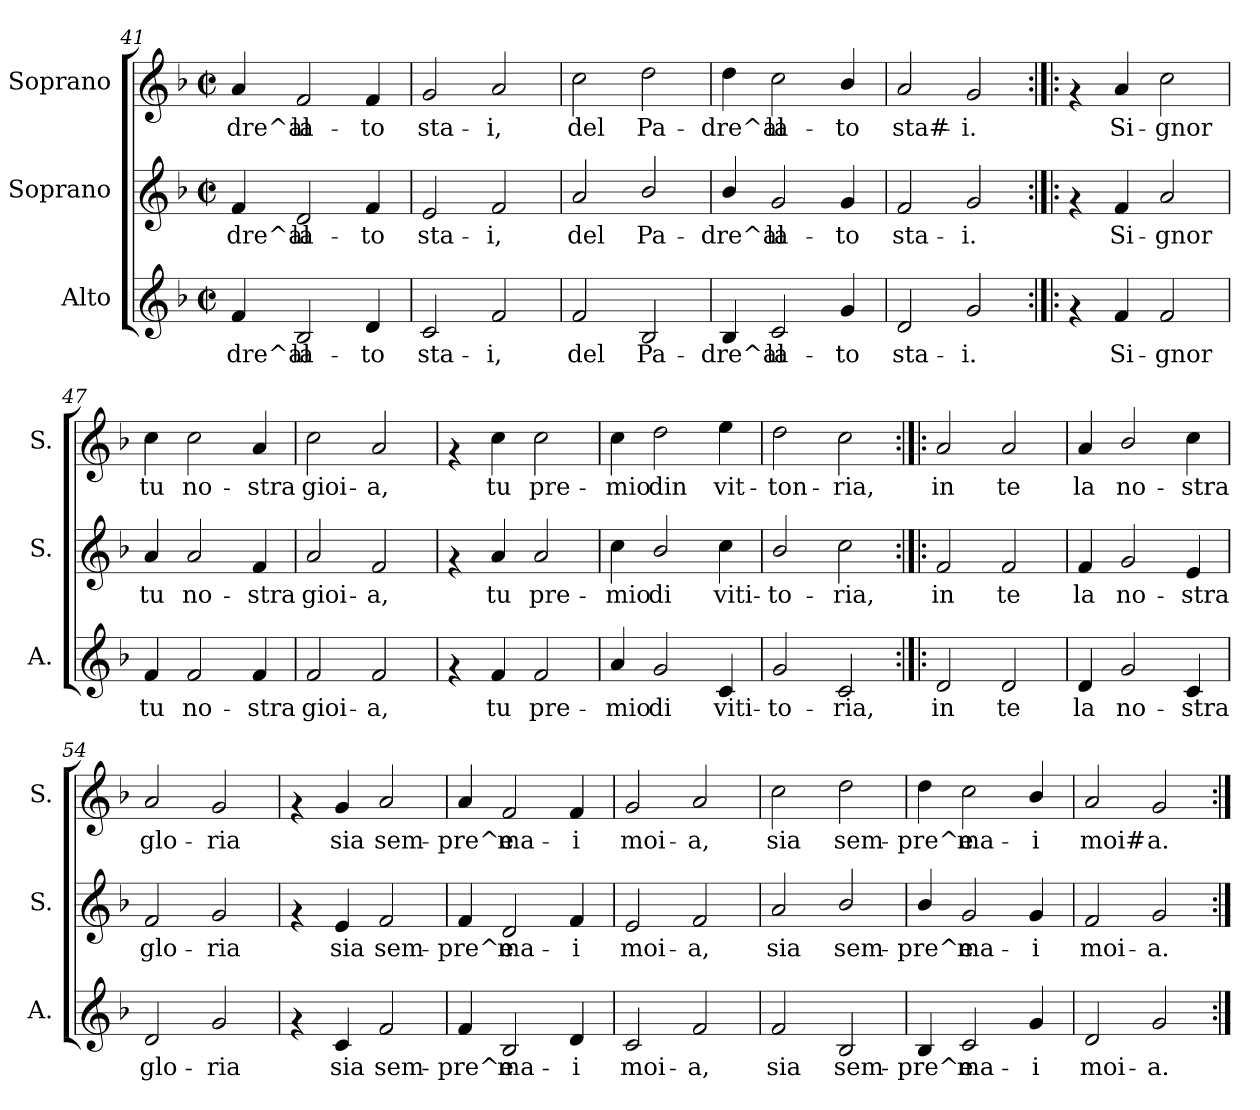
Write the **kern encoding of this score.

**kern	**text	**kern	**text	**kern	**text
*part3	*part3	*part2	*part2	*part1	*part1
*staff3	*staff3	*staff2	*staff2	*staff1	*staff1
*I"Alto	*	*I"Soprano	*	*I"Soprano	*
*I'A.	*	*I'S.	*	*I'S.	*
*clefG2	*	*clefG2	*	*clefG2	*
*k[b-]	*	*k[b-]	*	*k[b-]	*
*F:	*	*F:	*	*F:	*
*M2/2	*	*M2/2	*	*M2/2	*
*met(c|)	*	*met(c|)	*	*met(c|)	*
=41	=41	=41	=41	=41	=41
!	!LO:LY:a:cj	!	!LO:LY:b:cj	!	!LO:LY:b:cj
4f/	-dre^al	4f/	-dre^al	4a/	-dre^al
!	!LO:LY:a:cj	!	!LO:LY:b:cj	!	!LO:LY:b:cj
2B-/	la-	2d/	la-	2f/	la-
!	!LO:LY:a:cj	!	!LO:LY:b:cj	!	!LO:LY:b:cj
4d/	-to	4f/	-to	4f/	-to
=42	=42	=42	=42	=42	=42
!	!LO:LY:a:cj	!	!LO:LY:b:cj	!	!LO:LY:b:cj
2c/	sta-	2e/	sta-	2g/	sta-
!	!LO:LY:a:cj	!	!LO:LY:b:cj	!	!LO:LY:b:cj
2f/	-i,	2f/	-i,	2a/	-i,
=43	=43	=43	=43	=43	=43
!	!LO:LY:a:cj	!	!LO:LY:b:cj	!	!LO:LY:b:cj
2f/	del	2a/	del	2cc\	del
!	!LO:LY:a:cj	!	!LO:LY:b:cj	!	!LO:LY:b:cj
2B-/	Pa-	2b-/	Pa-	2dd\	Pa-
=44	=44	=44	=44	=44	=44
!	!LO:LY:a:cj	!	!LO:LY:b:cj	!	!LO:LY:b:cj
4B-/	-dre^al	4b-/	-dre^al	4dd\	-dre^al
!	!LO:LY:a:cj	!	!LO:LY:b:cj	!	!LO:LY:b:cj
2c/	la-	2g/	la-	2cc\	la-
!	!LO:LY:a:cj	!	!LO:LY:b:cj	!	!LO:LY:b:cj
4g/	-to	4g/	-to	4b-/	-to
=45	=45	=45	=45	=45	=45
!	!LO:LY:a:cj	!	!LO:LY:b:cj	!	!LO:LY:b:cj
2d/	sta-	2f/	sta-	2a/	sta#-
!	!LO:LY:a:cj	!	!LO:LY:b:cj	!	!LO:LY:b:cj
2g/	-i.	2g/	-i.	2g/	-i.
=46:|!|:	=46:|!|:	=46:|!|:	=46:|!|:	=46:|!|:	=46:|!|:
4rf	.	4rf	.	4rf	.
!	!LO:LY:a:cj	!	!LO:LY:b:cj	!	!LO:LY:b:cj
4f/	Si-	4f/	Si-	4a/	Si-
!	!LO:LY:a:cj	!	!LO:LY:b:cj	!	!LO:LY:b:cj
2f/	-gnor	2a/	-gnor	2cc\	-gnor
!!LO:LB:g=z
=47	=47	=47	=47	=47	=47
!	!LO:LY:a:cj	!	!LO:LY:b:cj	!	!LO:LY:b:cj
4f/	tu	4a/	tu	4cc\	tu
!	!LO:LY:a:cj	!	!LO:LY:b:cj	!	!LO:LY:b:cj
2f/	no-	2a/	no-	2cc\	no-
!	!LO:LY:a:cj	!	!LO:LY:b:cj	!	!LO:LY:b:cj
4f/	-stra	4f/	-stra	4a/	-stra
=48	=48	=48	=48	=48	=48
!	!LO:LY:a:cj	!	!LO:LY:b:cj	!	!LO:LY:b:cj
2f/	gioi-	2a/	gioi-	2cc\	gioi-
!	!LO:LY:a:cj	!	!LO:LY:b:cj	!	!LO:LY:b:cj
2f/	-a,	2f/	-a,	2a/	-a,
=49	=49	=49	=49	=49	=49
4rf	.	4rf	.	4rf	.
!	!LO:LY:a:cj	!	!LO:LY:b:cj	!	!LO:LY:b:cj
4f/	tu	4a/	tu	4cc\	tu
!	!LO:LY:a:cj	!	!LO:LY:b:cj	!	!LO:LY:b:cj
2f/	pre-	2a/	pre-	2cc\	pre-
=50	=50	=50	=50	=50	=50
!	!LO:LY:a:cj	!	!LO:LY:b:cj	!	!LO:LY:b:cj
4a/	-mio	4cc\	-mio	4cc\	-mio
!	!LO:LY:a:cj	!	!LO:LY:b:cj	!	!LO:LY:b:cj
2g/	di	2b-/	di	2dd\	din
!	!LO:LY:a:cj	!	!LO:LY:b:cj	!	!LO:LY:b:cj
4c/	viti-	4cc\	viti-	4ee\	vit-
=51	=51	=51	=51	=51	=51
!	!LO:LY:a:cj	!	!LO:LY:b:cj	!	!LO:LY:b:cj
2g/	-to-	2b-/	-to-	2dd\	-ton-
!	!LO:LY:a:cj	!	!LO:LY:b:cj	!	!LO:LY:b:cj
2c/	-ria,	2cc\	-ria,	2cc\	-ria,
=52:|!|:	=52:|!|:	=52:|!|:	=52:|!|:	=52:|!|:	=52:|!|:
!	!LO:LY:a:cj	!	!LO:LY:b:cj	!	!LO:LY:b:cj
2d/	in	2f/	in	2a/	in
!	!LO:LY:a:cj	!	!LO:LY:b:cj	!	!LO:LY:b:cj
2d/	te	2f/	te	2a/	te
=53	=53	=53	=53	=53	=53
!	!LO:LY:a:cj	!	!LO:LY:b:cj	!	!LO:LY:b:cj
4d/	la	4f/	la	4a/	la
!	!LO:LY:a:cj	!	!LO:LY:b:cj	!	!LO:LY:b:cj
2g/	no-	2g/	no-	2b-/	no-
!	!LO:LY:a:cj	!	!LO:LY:b:cj	!	!LO:LY:b:cj
4c/	-stra	4e/	-stra	4cc\	-stra
!!LO:LB:g=z
=54	=54	=54	=54	=54	=54
!	!LO:LY:a:cj	!	!LO:LY:b:cj	!	!LO:LY:b:cj
2d/	glo-	2f/	glo-	2a/	glo-
!	!LO:LY:a:cj	!	!LO:LY:b:cj	!	!LO:LY:b:cj
2g/	-ria	2g/	-ria	2g/	-ria
=55	=55	=55	=55	=55	=55
4rf	.	4rf	.	4rf	.
!	!LO:LY:a:cj	!	!LO:LY:b:cj	!	!LO:LY:b:cj
4c/	sia	4e/	sia	4g/	sia
!	!LO:LY:a:cj	!	!LO:LY:b:cj	!	!LO:LY:b:cj
2f/	sem-	2f/	sem-	2a/	sem-
=56	=56	=56	=56	=56	=56
!	!LO:LY:a:cj	!	!LO:LY:b:cj	!	!LO:LY:b:cj
4f/	-pre^e	4f/	-pre^e	4a/	-pre^e
!	!LO:LY:a:cj	!	!LO:LY:b:cj	!	!LO:LY:b:cj
2B-/	ma-	2d/	ma-	2f/	ma-
!	!LO:LY:a:cj	!	!LO:LY:b:cj	!	!LO:LY:b:cj
4d/	-i	4f/	-i	4f/	-i
=57	=57	=57	=57	=57	=57
!	!LO:LY:a:cj	!	!LO:LY:b:cj	!	!LO:LY:b:cj
2c/	moi-	2e/	moi-	2g/	moi-
!	!LO:LY:a:cj	!	!LO:LY:b:cj	!	!LO:LY:b:cj
2f/	-a,	2f/	-a,	2a/	-a,
=58	=58	=58	=58	=58	=58
!	!LO:LY:a:cj	!	!LO:LY:b:cj	!	!LO:LY:b:cj
2f/	sia	2a/	sia	2cc\	sia
!	!LO:LY:a:cj	!	!LO:LY:b:cj	!	!LO:LY:b:cj
2B-/	sem-	2b-/	sem-	2dd\	sem-
=59	=59	=59	=59	=59	=59
!	!LO:LY:a:cj	!	!LO:LY:b:cj	!	!LO:LY:b:cj
4B-/	-pre^e	4b-/	-pre^e	4dd\	-pre^e
!	!LO:LY:a:cj	!	!LO:LY:b:cj	!	!LO:LY:b:cj
2c/	ma-	2g/	ma-	2cc\	ma-
!	!LO:LY:a:cj	!	!LO:LY:b:cj	!	!LO:LY:b:cj
4g/	-i	4g/	-i	4b-/	-i
=60	=60	=60	=60	=60	=60
!	!LO:LY:a:cj	!	!LO:LY:b:cj	!	!LO:LY:b:cj
2d/	moi-	2f/	moi-	2a/	moi#-
!	!LO:LY:a:cj	!	!LO:LY:b:cj	!	!LO:LY:b:cj
2g/	-a.	2g/	-a.	2g/	-a.
=:|!	=:|!	=:|!	=:|!	=:|!	=:|!
*-	*-	*-	*-	*-	*-
